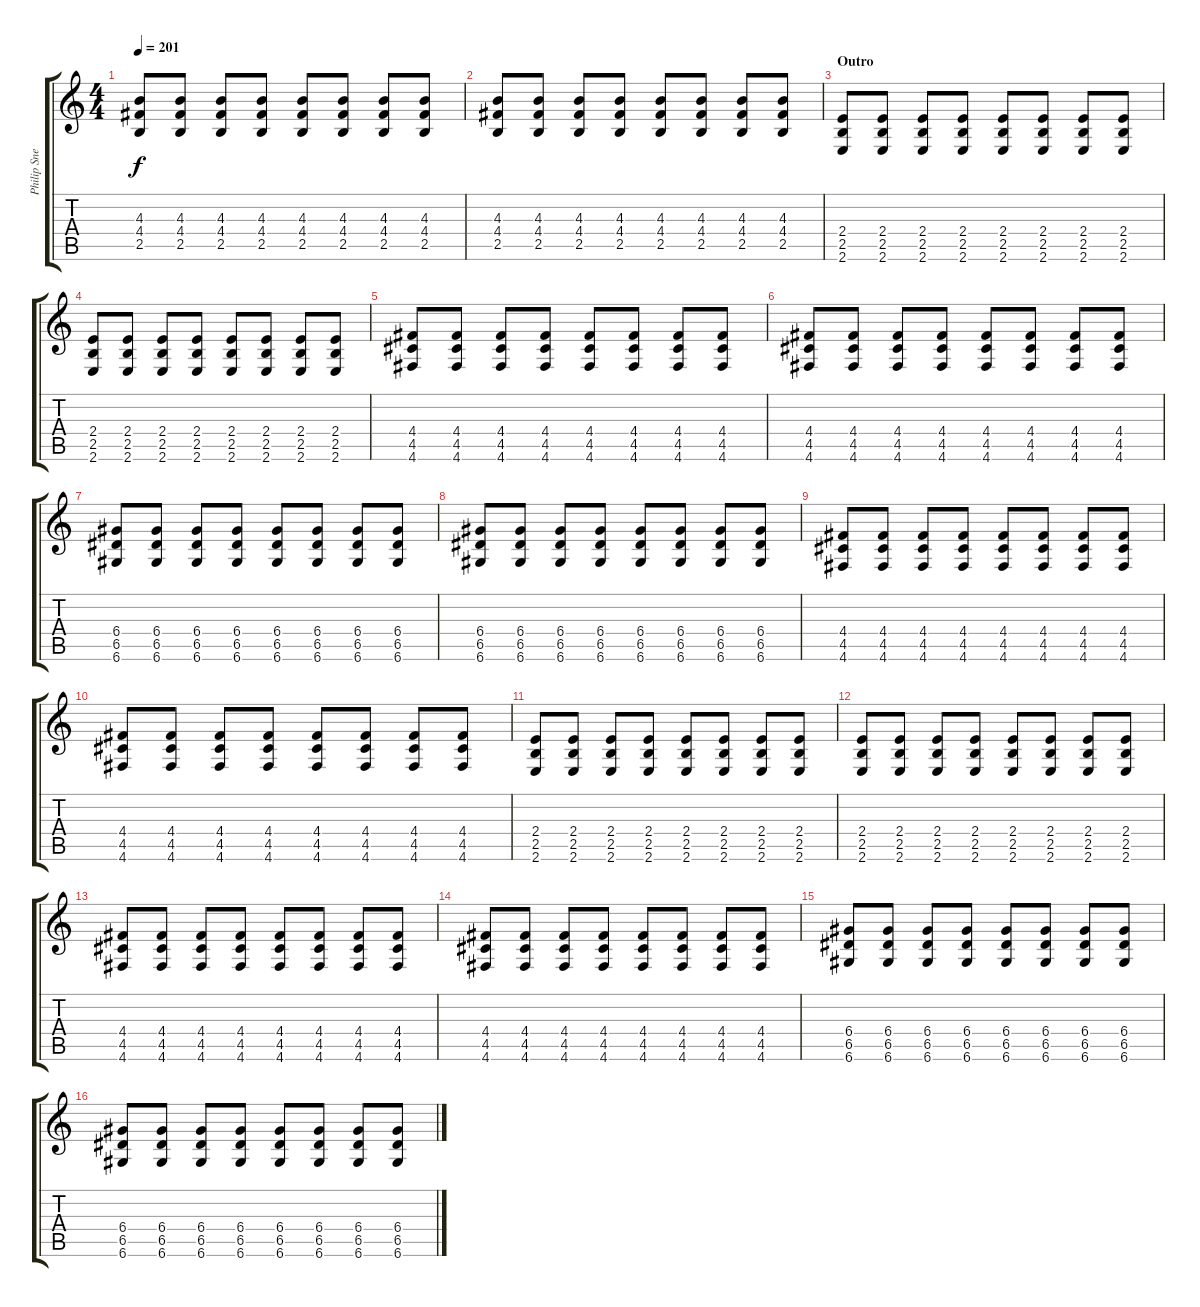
\track ("Philip Sneed" "Philip Sne") {instrument distortionguitar}
\staff {score tabs}
\tuning (E4 B3 G3 D3 A2 D2) {hide}
\ts (4 4)
\tempo 201
\clef g2
\ks c
(4.3 4.4 2.5).8{dy f} (4.3 4.4 2.5).8 (4.3 4.4 2.5).8 (4.3 4.4 2.5).8 (4.3 4.4 2.5).8 (4.3 4.4 2.5).8 (4.3 4.4 2.5).8 (4.3 4.4 2.5).8 |
(4.3 4.4 2.5).8 (4.3 4.4 2.5).8 (4.3 4.4 2.5).8 (4.3 4.4 2.5).8 (4.3 4.4 2.5).8 (4.3 4.4 2.5).8 (4.3 4.4 2.5).8 (4.3 4.4 2.5).8 |
\section ("" "Outro")
(2.4 2.5 2.6).8 (2.4 2.5 2.6).8 (2.4 2.5 2.6).8 (2.4 2.5 2.6).8 (2.4 2.5 2.6).8 (2.4 2.5 2.6).8 (2.4 2.5 2.6).8 (2.4 2.5 2.6).8 |
(2.4 2.5 2.6).8 (2.4 2.5 2.6).8 (2.4 2.5 2.6).8 (2.4 2.5 2.6).8 (2.4 2.5 2.6).8 (2.4 2.5 2.6).8 (2.4 2.5 2.6).8 (2.4 2.5 2.6).8 |
(4.4 4.5 4.6).8 (4.4 4.5 4.6).8 (4.4 4.5 4.6).8 (4.4 4.5 4.6).8 (4.4 4.5 4.6).8 (4.4 4.5 4.6).8 (4.4 4.5 4.6).8 (4.4 4.5 4.6).8 |
(4.4 4.5 4.6).8 (4.4 4.5 4.6).8 (4.4 4.5 4.6).8 (4.4 4.5 4.6).8 (4.4 4.5 4.6).8 (4.4 4.5 4.6).8 (4.4 4.5 4.6).8 (4.4 4.5 4.6).8 |
(6.4 6.5 6.6).8 (6.4 6.5 6.6).8 (6.4 6.5 6.6).8 (6.4 6.5 6.6).8 (6.4 6.5 6.6).8 (6.4 6.5 6.6).8 (6.4 6.5 6.6).8 (6.4 6.5 6.6).8 |
(6.4 6.5 6.6).8 (6.4 6.5 6.6).8 (6.4 6.5 6.6).8 (6.4 6.5 6.6).8 (6.4 6.5 6.6).8 (6.4 6.5 6.6).8 (6.4 6.5 6.6).8 (6.4 6.5 6.6).8 |
(4.4 4.5 4.6).8 (4.4 4.5 4.6).8 (4.4 4.5 4.6).8 (4.4 4.5 4.6).8 (4.4 4.5 4.6).8 (4.4 4.5 4.6).8 (4.4 4.5 4.6).8 (4.4 4.5 4.6).8 |
(4.4 4.5 4.6).8 (4.4 4.5 4.6).8 (4.4 4.5 4.6).8 (4.4 4.5 4.6).8 (4.4 4.5 4.6).8 (4.4 4.5 4.6).8 (4.4 4.5 4.6).8 (4.4 4.5 4.6).8 |
(2.4 2.5 2.6).8 (2.4 2.5 2.6).8 (2.4 2.5 2.6).8 (2.4 2.5 2.6).8 (2.4 2.5 2.6).8 (2.4 2.5 2.6).8 (2.4 2.5 2.6).8 (2.4 2.5 2.6).8 |
(2.4 2.5 2.6).8 (2.4 2.5 2.6).8 (2.4 2.5 2.6).8 (2.4 2.5 2.6).8 (2.4 2.5 2.6).8 (2.4 2.5 2.6).8 (2.4 2.5 2.6).8 (2.4 2.5 2.6).8 |
(4.4 4.5 4.6).8 (4.4 4.5 4.6).8 (4.4 4.5 4.6).8 (4.4 4.5 4.6).8 (4.4 4.5 4.6).8 (4.4 4.5 4.6).8 (4.4 4.5 4.6).8 (4.4 4.5 4.6).8 |
(4.4 4.5 4.6).8 (4.4 4.5 4.6).8 (4.4 4.5 4.6).8 (4.4 4.5 4.6).8 (4.4 4.5 4.6).8 (4.4 4.5 4.6).8 (4.4 4.5 4.6).8 (4.4 4.5 4.6).8 |
(6.4 6.5 6.6).8 (6.4 6.5 6.6).8 (6.4 6.5 6.6).8 (6.4 6.5 6.6).8 (6.4 6.5 6.6).8 (6.4 6.5 6.6).8 (6.4 6.5 6.6).8 (6.4 6.5 6.6).8 |
(6.4 6.5 6.6).8 (6.4 6.5 6.6).8 (6.4 6.5 6.6).8 (6.4 6.5 6.6).8 (6.4 6.5 6.6).8 (6.4 6.5 6.6).8 (6.4 6.5 6.6).8 (6.4 6.5 6.6).8
